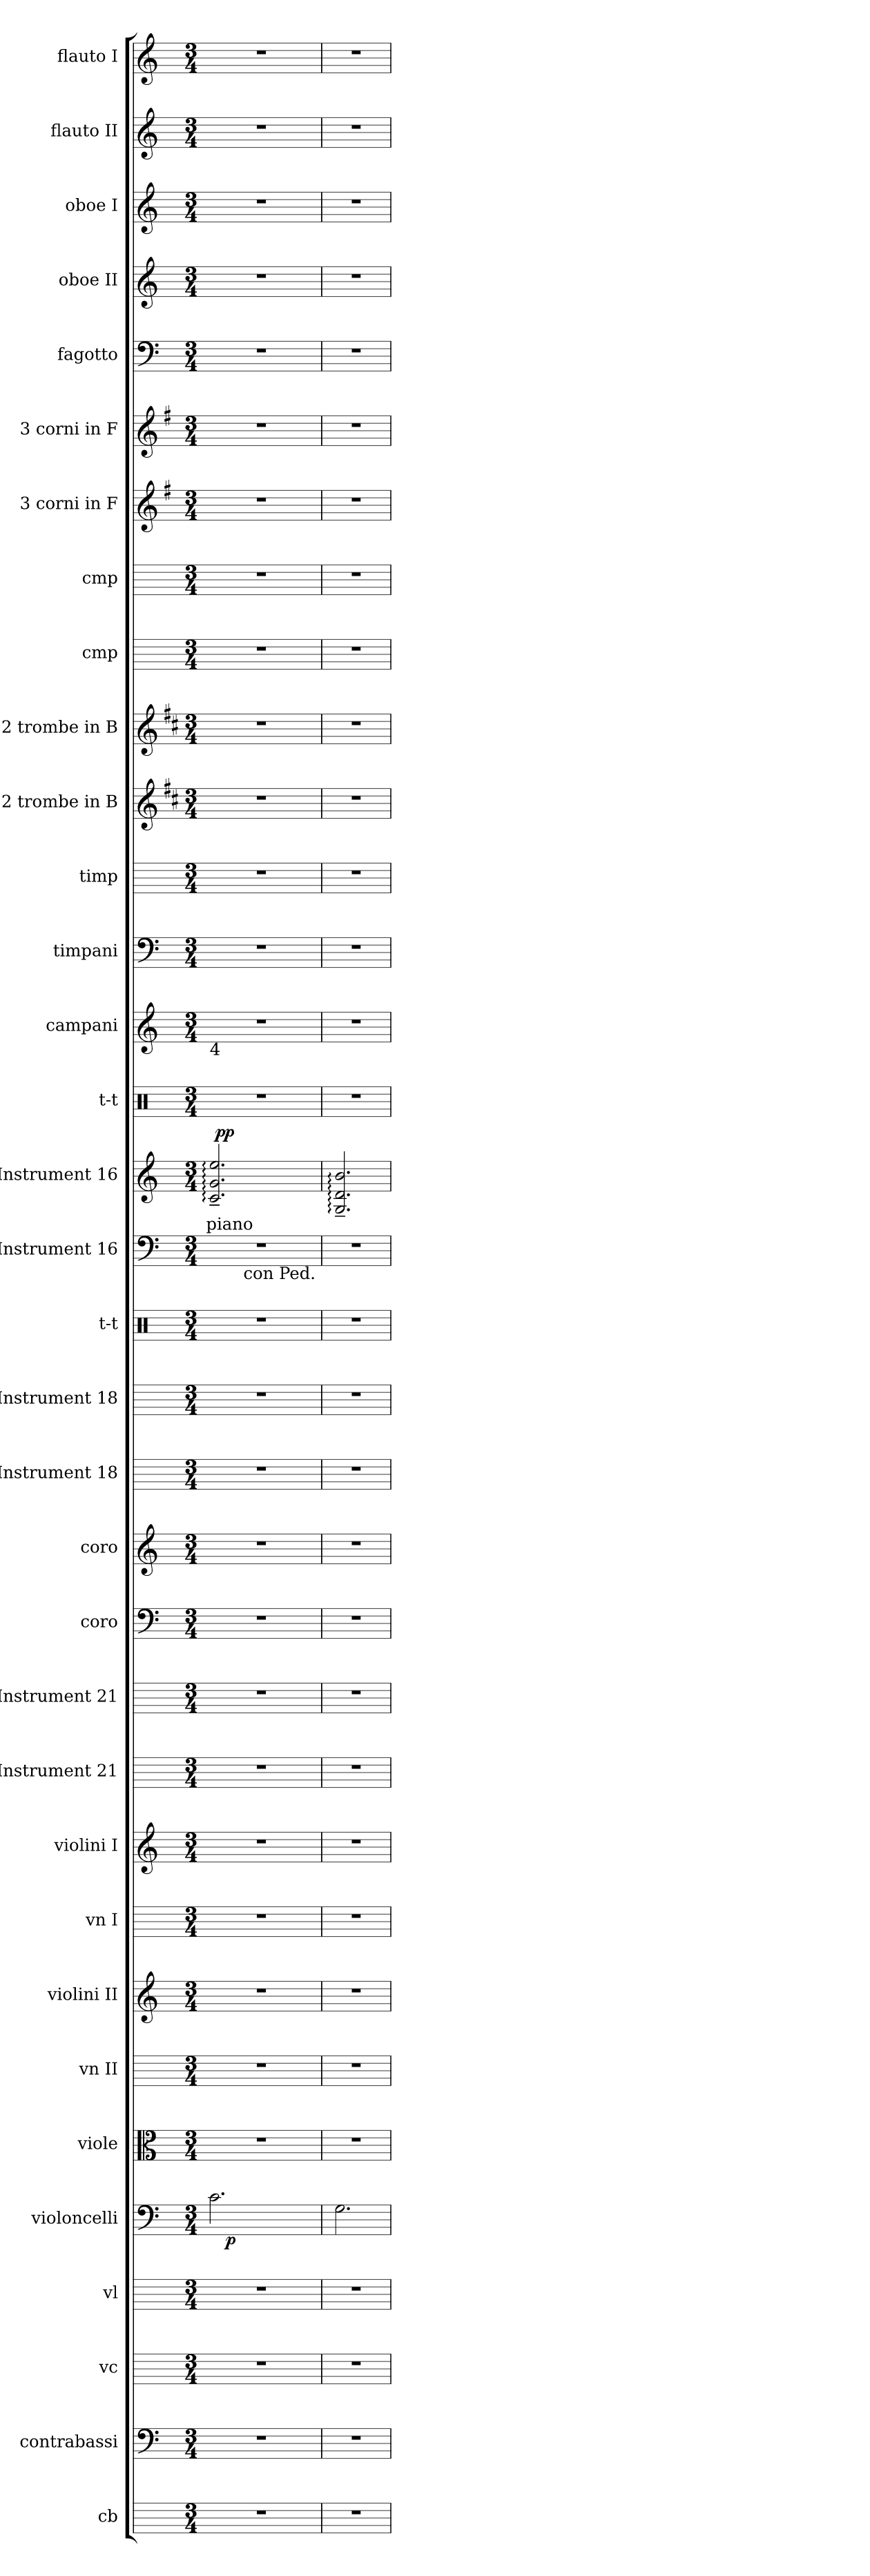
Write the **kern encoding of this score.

**kern	**kern	**kern	**kern	**kern	**dynam	**kern	**kern	**kern	**kern	**kern	**kern	**kern	**kern	**kern	**kern	**kern	**kern	**kern	**kern	**text	**dynam	**kern	**kern	**kern	**kern	**kern	**kern	**kern	**kern	**kern	**kern	**kern	**kern	**kern	**kern	**kern
*part34	*part33	*part32	*part31	*part30	*part30	*part29	*part28	*part27	*part26	*part25	*part24	*part23	*part22	*part21	*part20	*part19	*part18	*part17	*part16	*part16	*part16	*part15	*part14	*part13	*part12	*part11	*part10	*part9	*part8	*part7	*part6	*part5	*part4	*part3	*part2	*part1
*staff34	*staff33	*staff32	*staff31	*staff30	*staff30	*staff29	*staff28	*staff27	*staff26	*staff25	*staff24	*staff23	*staff22	*staff21	*staff20	*staff19	*staff18	*staff17	*staff16	*staff16	*staff16	*staff15	*staff14	*staff13	*staff12	*staff11	*staff10	*staff9	*staff8	*staff7	*staff6	*staff5	*staff4	*staff3	*staff2	*staff1
*I"cb	*I"contrabassi	*I"vc	*I"vl	*I"violoncelli	*	*I"viole	*I"vn II	*I"violini II	*I"vn I	*I"violini I	*I"Instrument 21	*I"Instrument 21	*I"coro	*I"coro	*I"Instrument 18	*I"Instrument 18	*I"t-t	*I"Instrument 16	*I"Instrument 16	*	*	*I"t-t	*I"campani	*I"timpani	*I"timp	*I"2 trombe  in B	*I"2 trombe  in B	*I"cmp	*I"cmp	*I"3 corni  in F	*I"3 corni  in F	*I"fagotto	*I"oboe II	*I"oboe I	*I"flauto II	*I"flauto I
*I'cb	*I'cb	*I'vc	*I'vl	*I'vc	*	*I'vl	*I'vn II	*I'vn II	*I'vn I	*I'vn I	*	*	*	*	*	*	*	*	*	*	*	*I't-t	*I'cmp	*I'timp	*I'timp	*	*	*	*	*	*	*I'fag	*I'ob II	*I'ob I	*I'fl II	*I'fl I
!!LO:PB:g=z
*stria5	*stria5	*stria5	*stria5	*stria5	*	*stria5	*stria5	*stria5	*stria5	*stria5	*stria5	*stria5	*stria5	*stria5	*stria5	*stria5	*stria5	*stria5	*stria5	*	*	*stria5	*stria5	*stria5	*stria5	*stria5	*stria5	*stria5	*stria5	*stria5	*stria5	*stria5	*stria5	*stria5	*stria5	*stria5
*	*clefF4	*	*	*clefF4	*	*clefC3	*	*clefG2	*	*clefG2	*	*	*clefF4	*clefG2	*	*	*clefX	*clefF4	*clefG2	*	*	*clefX	*clefG2	*clefF4	*	*clefG2	*clefG2	*	*	*clefG2	*clefG2	*clefF4	*clefG2	*clefG2	*clefG2	*clefG2
*	*ITrd7c12	*	*	*	*	*	*	*	*	*	*	*	*	*	*	*	*	*	*	*	*	*	*	*	*	*ITrd1c2	*ITrd1c2	*ITrd-3c-5	*ITrd1c2	*ITrd-3c-5	*ITrd-3c-5	*	*	*	*	*
*k[]	*k[]	*k[]	*k[]	*k[]	*	*k[]	*k[]	*k[]	*k[]	*k[]	*k[]	*k[]	*k[]	*k[]	*k[]	*k[]	*	*k[]	*k[]	*	*	*	*k[]	*k[]	*k[]	*k[]	*k[]	*k[b-]	*k[b-e-]	*k[]	*k[]	*k[]	*k[]	*k[]	*k[]	*k[]
*C:	*C:	*C:	*C:	*C:	*	*C:	*C:	*C:	*C:	*C:	*C:	*C:	*C:	*C:	*C:	*C:	*	*C:	*C:	*	*	*	*C:	*C:	*C:	*C:	*C:	*F:	*B-:	*C:	*C:	*C:	*C:	*C:	*C:	*C:
*M3/4	*M3/4	*M3/4	*M3/4	*M3/4	*	*M3/4	*M3/4	*M3/4	*M3/4	*M3/4	*M3/4	*M3/4	*M3/4	*M3/4	*M3/4	*M3/4	*M3/4	*M3/4	*M3/4	*	*	*M3/4	*M3/4	*M3/4	*M3/4	*M3/4	*M3/4	*M3/4	*M3/4	*M3/4	*M3/4	*M3/4	*M3/4	*M3/4	*M3/4	*M3/4
=1	=1	=1	=1	=1	=1	=1	=1	=1	=1	=1	=1	=1	=1	=1	=1	=1	=1	=1	=1	=1	=1	=1	=1	=1	=1	=1	=1	=1	=1	=1	=1	=1	=1	=1	=1	=1
!	!	!	!	!	!	!	!	!	!	!	!	!	!	!	!	!	!	!	!	!	!	!	!LO:TX:b:t=4	!	!	!	!	!	!	!	!	!	!	!	!	!
!	!	!	!	!	!	!	!	!	!	!	!	!	!	!	!	!	!	!	!	!LO:LY:b:rj	!	!	!	!	!	!	!	!	!	!	!	!	!	!	!	!
*	*	*	*	*^	*	*	*	*	*	*	*	*	*	*	*	*	*	*^	*^	*	*	*	*	*	*	*	*	*	*	*	*	*	*	*	*	*
2.r	2.r	2.r	2.r	2.c\	16ryy	.	2.r	2.r	2.r	2.r	2.r	2.r	2.r	2.r	2.r	2.r	2.r	2.r	2.r	8ryy	2.ee/:~> 2.g/:~> 2.c/:~>	64ryy	piano-	.	2.r	2.r	2.r	2.r	2.r	2.r	2.r	2.r	2.r	2.r	2.r	2.r	2.r	2.r	2.r
!	!	!	!	!	!	!	!	!	!	!	!	!	!	!	!	!	!	!	!	!	!	!	!	!LO:DY:b	!	!	!	!	!	!	!	!	!	!	!	!	!	!	!
.	.	.	.	.	.	.	.	.	.	.	.	.	.	.	.	.	.	.	.	.	.	2ryy	.	pp	.	.	.	.	.	.	.	.	.	.	.	.	.	.	.
!	!	!	!	!	!	!LO:DY:b	!	!	!	!	!	!	!	!	!	!	!	!	!	!	!	!	!	!	!	!	!	!	!	!	!	!	!	!	!	!	!	!	!
.	.	.	.	.	2ryy	p	.	.	.	.	.	.	.	.	.	.	.	.	.	.	.	.	.	.	.	.	.	.	.	.	.	.	.	.	.	.	.	.	.
.	.	.	.	.	.	.	.	.	.	.	.	.	.	.	.	.	.	.	.	64ryy	.	.	.	.	.	.	.	.	.	.	.	.	.	.	.	.	.	.	.
!	!	!	!	!	!	!	!	!	!	!	!	!	!	!	!	!	!	!	!	!LO:TX:b:t=con Ped.	!	!	!	!	!	!	!	!	!	!	!	!	!	!	!	!	!	!	!
.	.	.	.	.	.	.	.	.	.	.	.	.	.	.	.	.	.	.	.	2ryy	.	.	.	.	.	.	.	.	.	.	.	.	.	.	.	.	.	.	.
.	.	.	.	.	.	.	.	.	.	.	.	.	.	.	.	.	.	.	.	.	.	8...ryy	.	.	.	.	.	.	.	.	.	.	.	.	.	.	.	.	.
.	.	.	.	.	8.ryy	.	.	.	.	.	.	.	.	.	.	.	.	.	.	.	.	.	.	.	.	.	.	.	.	.	.	.	.	.	.	.	.	.	.
.	.	.	.	.	.	.	.	.	.	.	.	.	.	.	.	.	.	.	.	16..ryy	.	.	.	.	.	.	.	.	.	.	.	.	.	.	.	.	.	.	.
=2	=2	=2	=2	=2	=2	=2	=2	=2	=2	=2	=2	=2	=2	=2	=2	=2	=2	=2	=2	=2	=2	=2	=2	=2	=2	=2	=2	=2	=2	=2	=2	=2	=2	=2	=2	=2	=2	=2	=2
!	!	!	!	!	!	!	!	!	!	!	!	!	!	!	!	!	!	!	!	!	!	!	!LO:LY:b:rj	!	!	!	!	!	!	!	!	!	!	!	!	!	!	!	!
*	*	*	*	*	*	*	*	*	*	*	*	*	*	*	*	*	*	*	*v	*v	*	*	*	*	*	*	*	*	*	*	*	*	*	*	*	*	*	*	*
*	*	*	*	*v	*v	*	*	*	*	*	*	*	*	*	*	*	*	*	*	*v	*v	*	*	*	*	*	*	*	*	*	*	*	*	*	*	*	*	*
2.r	2.r	2.r	2.r	2.G\	.	2.r	2.r	2.r	2.r	2.r	2.r	2.r	2.r	2.r	2.r	2.r	2.r	2.r	2.d/:~> 2.G/:~> 2.b/:~>	--	.	2.r	2.r	2.r	2.r	2.r	2.r	2.r	2.r	2.r	2.r	2.r	2.r	2.r	2.r	2.r
=	=	=	=	=	=	=	=	=	=	=	=	=	=	=	=	=	=	=	=	=	=	=	=	=	=	=	=	=	=	=	=	=	=	=	=	=
*-	*-	*-	*-	*-	*-	*-	*-	*-	*-	*-	*-	*-	*-	*-	*-	*-	*-	*-	*-	*-	*-	*-	*-	*-	*-	*-	*-	*-	*-	*-	*-	*-	*-	*-	*-	*-
